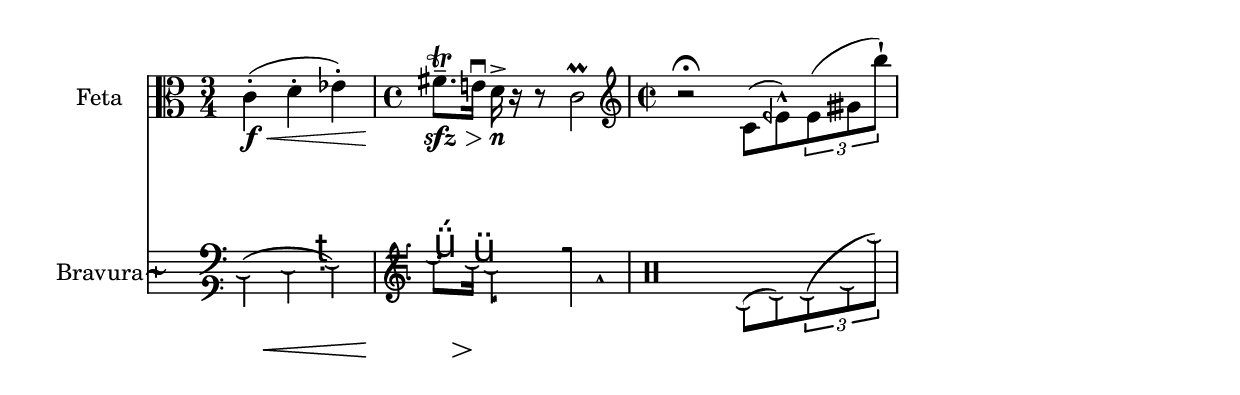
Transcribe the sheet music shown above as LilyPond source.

\version "2.18.0"

\include "definitions.ily"

music = \relative c' {
  \clef alto
  \time 3/4
  c4-.(\f\< d4-. es4-.) |
  \time 4/4
  fis8.---\trill\sfz\> e!16\downbow d16->\niente r16 r8 c2-\prall |
  \time 2/2
  \clef treble
  r2-\fermata c8( eeh8)-^ \tuplet 3/2 { eeh8( gisih8 b')-! } |
}

<<
  \new Staff \with { instrumentName = "Feta" } \music
  \new Staff \with { \bravuraOn instrumentName = "Bravura" } \music
>>
